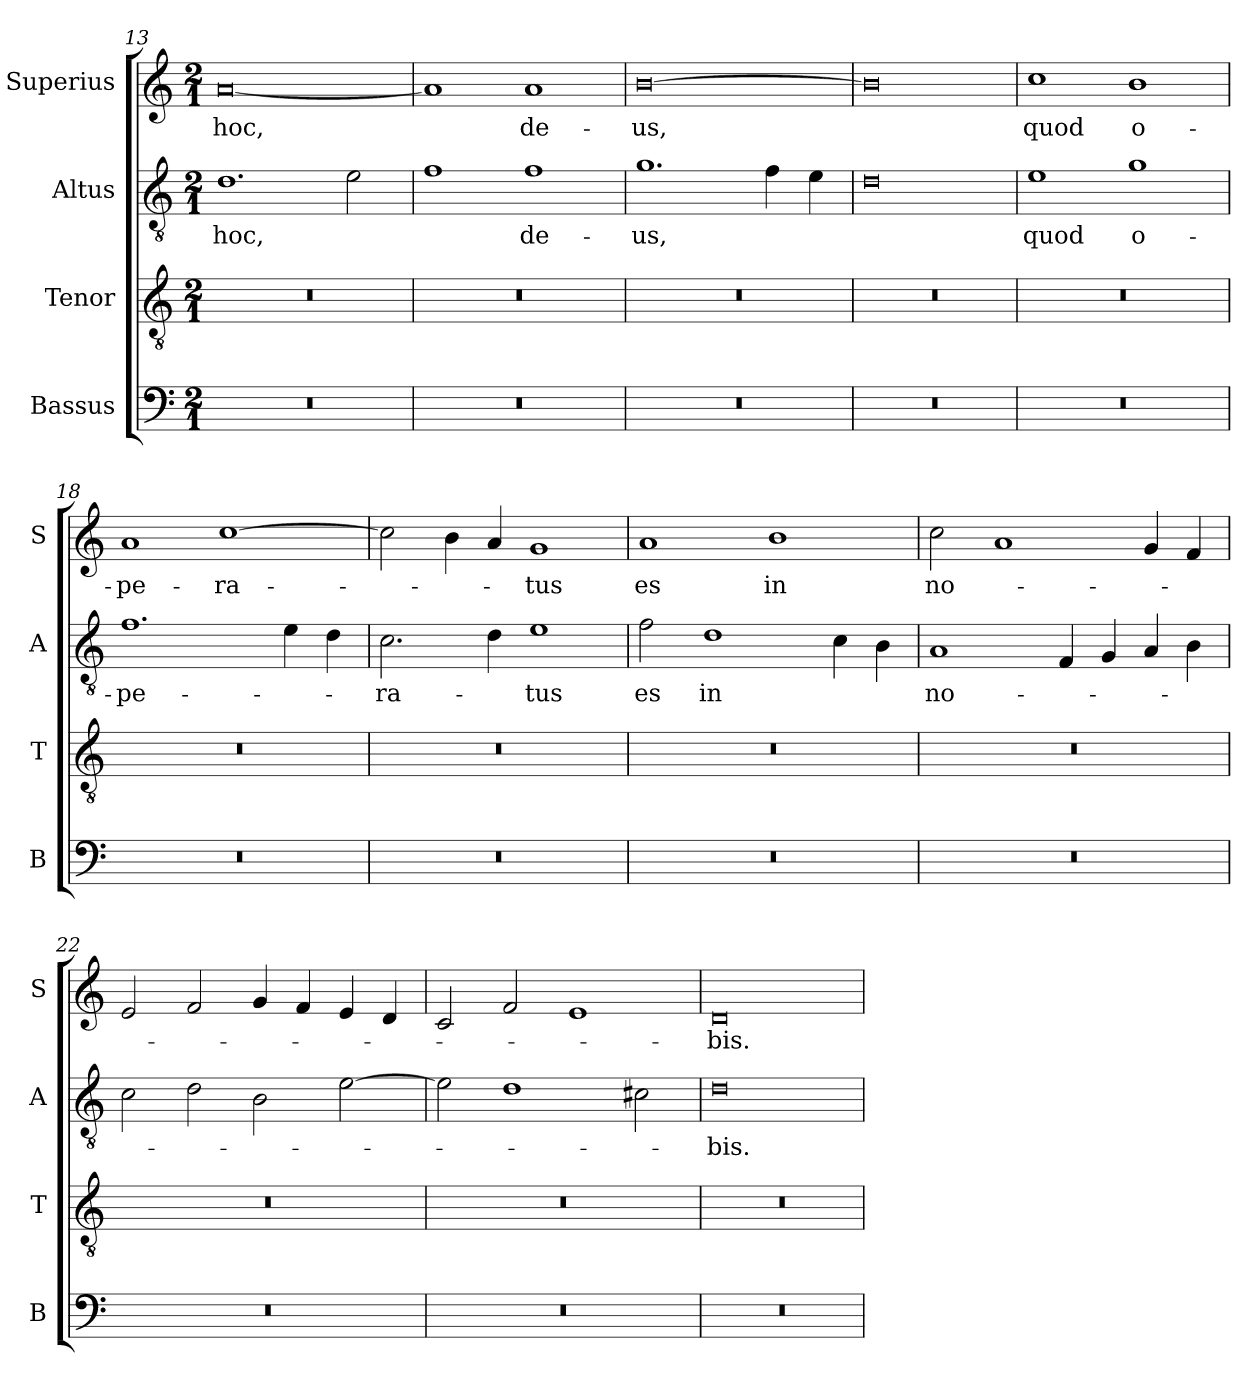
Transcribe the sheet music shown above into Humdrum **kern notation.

**kern	**kern	**kern	**text	**kern	**text
*part4	*part3	*part2	*part2	*part1	*part1
*staff4	*staff3	*staff2	*staff2	*staff1	*staff1
*I"Bassus	*I"Tenor	*I"Altus	*	*I"Superius	*
*I'B	*I'T	*I'A	*	*I'S	*
*clefF4	*clefGv2	*clefGv2	*	*clefG2	*
*k[]	*k[]	*k[]	*	*k[]	*
*M2/1	*M2/1	*M2/1	*	*M2/1	*
=13	=13	=13	=13	=13	=13
0r	0r	1.d	hoc,	[0a	hoc,
.	.	2e	.	.	.
=14	=14	=14	=14	=14	=14
0r	0r	1f	.	1a]	.
.	.	1f	de-	1a	de-
=15	=15	=15	=15	=15	=15
0r	0r	1.g	-us,	[0b	-us,
.	.	4f	.	.	.
.	.	4e	.	.	.
=16	=16	=16	=16	=16	=16
0r	0r	0d	.	0b]	.
=17	=17	=17	=17	=17	=17
0r	0r	1e	quod	1cc	quod
.	.	1g	o-	1b	o-
=18	=18	=18	=18	=18	=18
0r	0r	1.f	-pe-	1a	-pe-
.	.	.	.	[1cc	-ra-
.	.	4e	.	.	.
.	.	4d	.	.	.
=19	=19	=19	=19	=19	=19
0r	0r	2.c	-ra-	2cc]	.
.	.	.	.	4b	.
.	.	4d	.	4a	.
.	.	1e	-tus	1g	-tus
=20	=20	=20	=20	=20	=20
0r	0r	2f	es	1a	es
.	.	1d	in	.	.
.	.	.	.	1b	in
.	.	4c	.	.	.
.	.	4B	.	.	.
=21	=21	=21	=21	=21	=21
0r	0r	1A	no-	2cc	no-
.	.	.	.	1a	.
.	.	4F	.	.	.
.	.	4G	.	.	.
.	.	4A	.	4g	.
.	.	4B	.	4f	.
=22	=22	=22	=22	=22	=22
0r	0r	2c	.	2e	.
.	.	2d	.	2f	.
.	.	2B	.	4g	.
.	.	.	.	4f	.
.	.	[2e	.	4e	.
.	.	.	.	4d	.
=23	=23	=23	=23	=23	=23
0r	0r	2e]	.	2c	.
.	.	1d	.	2f	.
.	.	.	.	1e	.
.	.	2c#X	.	.	.
=24	=24	=24	=24	=24	=24
0r	0r	0d	-bis.	0d	-bis.
=	=	=	=	=	=
*-	*-	*-	*-	*-	*-
